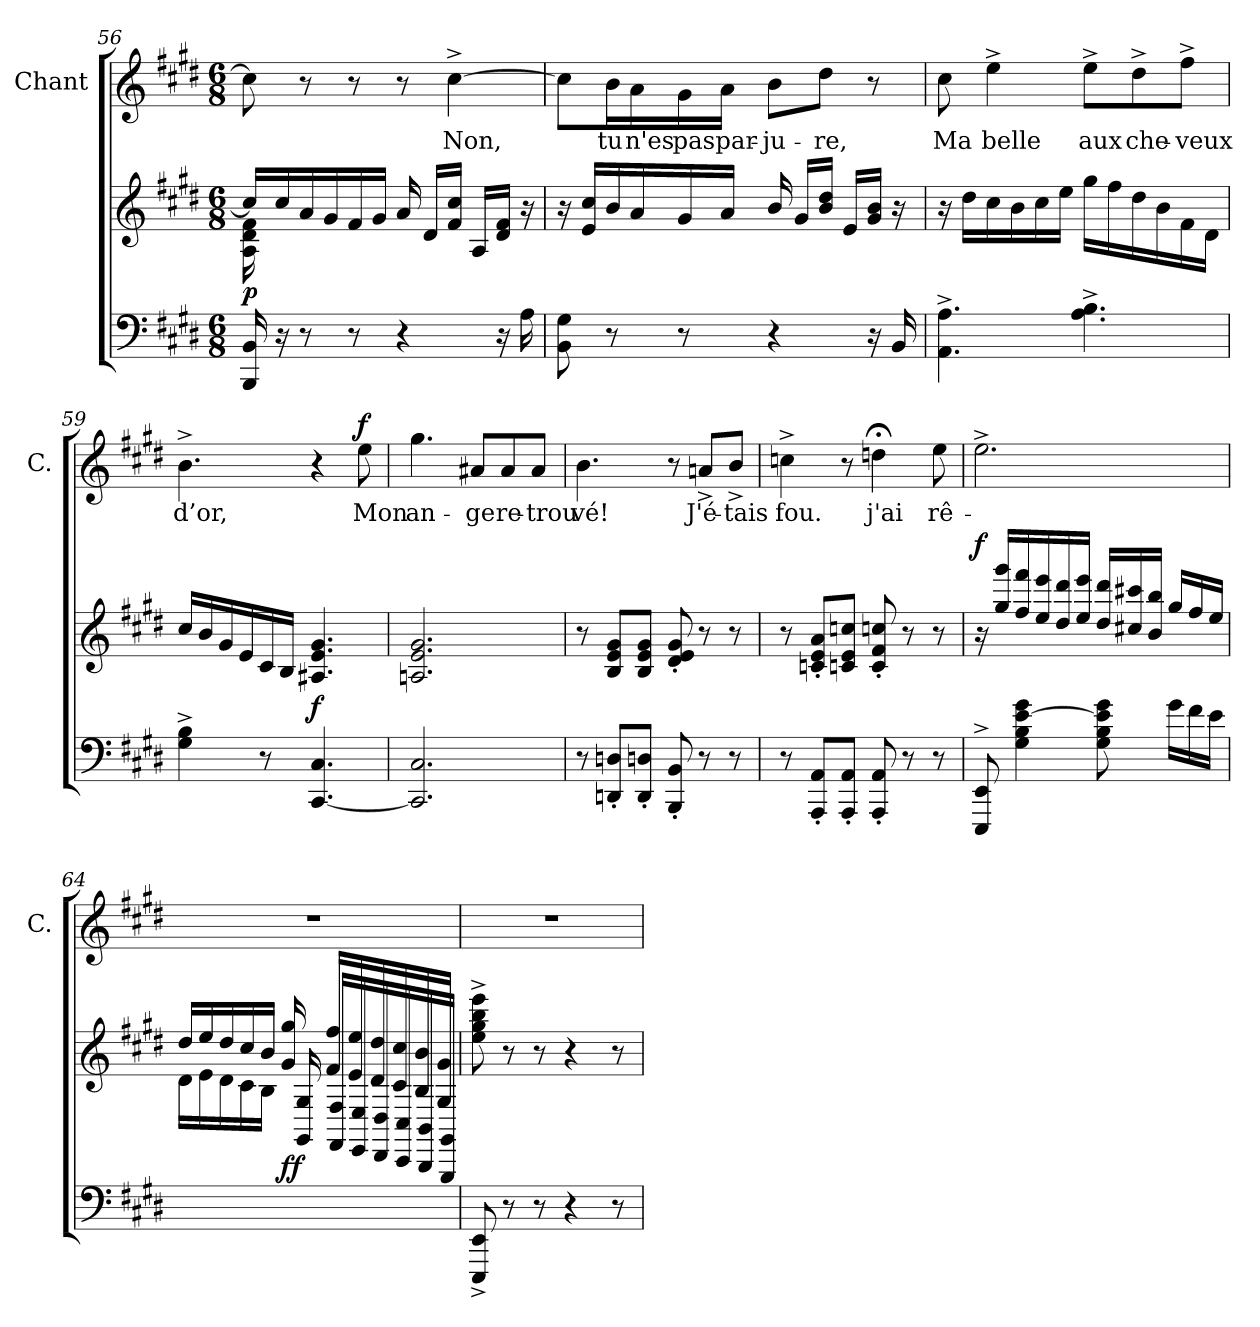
**kern	**dynam	**kern	**dynam	**kern	**text	**dynam
*part3	*part3	*part2	*part2	*part1	*part1	*part1
*staff3	*staff3	*staff2	*staff2	*staff1	*staff1	*staff1
*	*	*	*	*I"Chant	*	*
*	*	*	*	*I'C.	*	*
!!LO:LB:g=z
*clefF4	*	*clefG2	*	*clefG2	*	*
*k[f#c#g#d#]	*	*k[f#c#g#d#]	*	*k[f#c#g#d#]	*	*
*M6/8	*	*M6/8	*	*M6/8	*	*
=56	=56	=56	=56	=56	=56	=56
*	*	*^	*	*	*	*
!	!LO:DY:a	!	!	!	!	!	!
16BBi/ 16BBBi/	p	16cc#j/LL]	16AZ\ 16f#Z\ 16d#Z\	.	8cc#j\]	.	.
16r	.	16cc#j/	2ryy	.	.	.	.
8r	.	16aj/	.	.	8r	.	.
.	.	16g#j/	.	.	.	.	.
8r	.	16f#j/	.	.	8r	.	.
.	.	16g#j/JJ	.	.	.	.	.
4r	.	16aj/	.	.	8r	.	.
.	.	16d#j/LL	.	.	.	.	.
.	.	16cc#j/ 16f#j/JJ	.	.	[4cc#^>j\	Non,	.
.	.	16Aj/LL	8.ryy	.	.	.	.
16r	.	16f#j/ 16d#j/JJ	.	.	.	.	.
16Ai\	.	16r	.	.	.	.	.
*	*	*v	*v	*	*	*	*
=57	=57	=57	=57	=57	=57	=57
8BBi\ 8G#i\	.	16r	.	8cc#j\L]	.	.
.	.	16cc#j/ 16ej/LL	.	.	.	.
8r	.	16bj/	.	16bj\L	tu	.
.	.	16aj/	.	16aj\	n'es	.
8r	.	16g#j/	.	16g#j\	pas	.
.	.	16aj/JJ	.	16aj\JJ	par-	.
4r	.	16bj/	.	8bj\L	ju-	.
.	.	16g#j/LL	.	.	.	.
.	.	16dd#j/ 16bj/JJ	.	8dd#j\J	re,	.
.	.	16ej/LL	.	.	.	.
16r	.	16g#j/ 16bj/JJ	.	8r	.	.
16BBi/	.	16r	.	.	.	.
=58	=58	=58	=58	=58	=58	=58
4.AAi^>\ 4.Ai^>\	.	16r	.	8cc#j\	Ma	.
.	.	16dd#j\LL	.	.	.	.
.	.	16cc#j\	.	4ee^>j\	belle	.
.	.	16bj\	.	.	.	.
.	.	16cc#j\	.	.	.	.
.	.	16eej\JJ	.	.	.	.
4.Ai^>\ 4.Bi^>\	.	16gg#j\LL	.	8ee^>j\L	aux	.
.	.	16ff#j\	.	.	.	.
.	.	16dd#j\	.	8dd#^>j\	che-	.
.	.	16bj\	.	.	.	.
.	.	16f#j\	.	8ff#^>j\J	veux	.
.	.	16d#j\JJ	.	.	.	.
!!LO:LB:g=z
=59	=59	=59	=59	=59	=59	=59
4G#i^>\ 4Bi^>\	.	16cc#j/LL	.	4.b^>j\	d’or,	.
.	.	16bj/	.	.	.	.
.	.	16g#j/	.	.	.	.
.	.	16ej/	.	.	.	.
8r	.	16c#j/	.	.	.	.
.	.	16Bj/JJ	.	.	.	.
!	!LO:DY:a	!	!	!	!	!
4.C#i/ [4.CC#i/	f	4.g#j/ 4.ej/ 4.A#Xj/	.	4r	.	.
!	!	!	!	!	!	!LO:DY:a
.	.	.	.	8eej\	Mon	f
=60	=60	=60	=60	=60	=60	=60
2.C#i/ 2.CC#i]/	.	2.g#j/ 2.ej/ 2.Anj/	.	4.gg#j\	an-	.
.	.	.	.	8a#Xj/L	ge	.
.	.	.	.	8a#j/	re-	.
.	.	.	.	8a#j/J	trou	.
=61	=61	=61	=61	=61	=61	=61
8r	.	8r	.	4.bj\	vé!	.
8Dni'>'</ 8DDni'>'</L	.	8g#j/ 8ej/ 8Bj/L	.	.	.	.
8Dni'</ 8DDi'</J	.	8g#j/ 8ej/ 8Bj/J	.	.	.	.
8BBi'</ 8BBBi'</	.	8g#j'</ 8ej'</ 8d#j'</	.	8r	.	.
8r	.	8r	.	8an^>j/L	J'é-	.
8r	.	8r	.	8b^>j/J	tais	.
=62	=62	=62	=62	=62	=62	=62
8r	.	8r	.	4ccn^>j\	fou.	.
8AAi'</ 8AAAi'</L	.	8cnj'</ 8ej'</ 8aj'</L	.	.	.	.
8AAi'</ 8AAAi'</J	.	8ccnj/ 8ej/ 8cnj/J	.	8r	.	.
8AAi'</ 8AAAi'</	.	8ccnj'</ 8f#j'</ 8cj'</	.	4ddn;j\	j'ai	.
8r	.	8r	.	.	.	.
8r	.	8r	.	8eej\	rê-	.
!!LO:LB:g=z
=63	=63	=63	=63	=63	=63	=63
*^	*	*	*	*	*	*
!	!	!	!	!LO:DY:a	!	!	!
8EEi^</ 8EEEi^</	2.ryy	.	16r	f	2.ee^>j\	.	.
.	.	.	16ggg#j/ 16gg#j/LL	.	.	.	.
4G#i\ 4Bi\ 4g#i\ [4ei\	.	.	16fff#j/ 16ff#j/	.	.	.	.
.	.	.	16eeej/ 16eej/	.	.	.	.
.	.	.	16ddd#j/ 16dd#j/	.	.	.	.
.	.	.	16eeej/ 16eej/JJ	.	.	.	.
8G#i\ 8Bi\ 8g#i\ 8ei]\	.	.	16ddd#j/ 16dd#j/LL	.	.	.	.
.	.	.	16ccc#Xj/ 16cc#Xj/	.	.	.	.
16ryy	.	.	16bbj/ 16bj/JJ	.	.	.	.
16g#i\LL	.	.	16gg#j/LL	.	.	.	.
16f#i\	.	.	16ff#j/	.	.	.	.
16ei\JJ	.	.	16eej/JJ	.	.	.	.
=64	=64	=64	=64	=64	=64	=64	=64
*	*	*	*^	*	*	*	*
2.ryy	4ryy	.	16dd#j/LL	16d#i\LL	.	2.r	.	.
.	.	.	16eej/	16ei\	.	.	.	.
.	.	.	16dd#j/	16d#i\	.	.	.	.
.	.	.	16cc#j/	16c#i\	.	.	.	.
.	16ryy	.	16bj/JJ	16Bi\JJ	.	.	.	.
!	!	!LO:DY:a	!	!	!	!	!	!
.	4..ryy	ff	16gg#j/ 16g#j/	16G#i/ 16GG#i/	.	.	.	.
.	.	.	16ff#j/ 16f#j/LL	16F#i/ 16FF#i/LL	.	.	.	.
.	.	.	16eej/ 16ej/	16Ei/ 16EEi/	.	.	.	.
.	.	.	16dd#j/ 16d#j/	16D#i/ 16DD#i/	.	.	.	.
.	.	.	16cc#j/ 16c#j/	16C#i/ 16CC#i/	.	.	.	.
.	.	.	16bj/ 16Bj/	16BBi/ 16BBBi/	.	.	.	.
.	.	.	16g#j/ 16G#j/JJ	16GG#i/ 16GGG#i/JJ	.	.	.	.
*v	*v	*	*	*	*	*	*	*
*	*	*v	*v	*	*	*	*
=65	=65	=65	=65	=65	=65	=65
8EEi^</ 8EEEi^</	.	8eej^>\ 8gg#j^>\ 8bbj^>\ 8eeej^>\	.	2.r	.	.
8r	.	8r	.	.	.	.
8r	.	8r	.	.	.	.
4r	.	4r	.	.	.	.
8r	.	8r	.	.	.	.
=	=	=	=	=	=	=
*-	*-	*-	*-	*-	*-	*-
